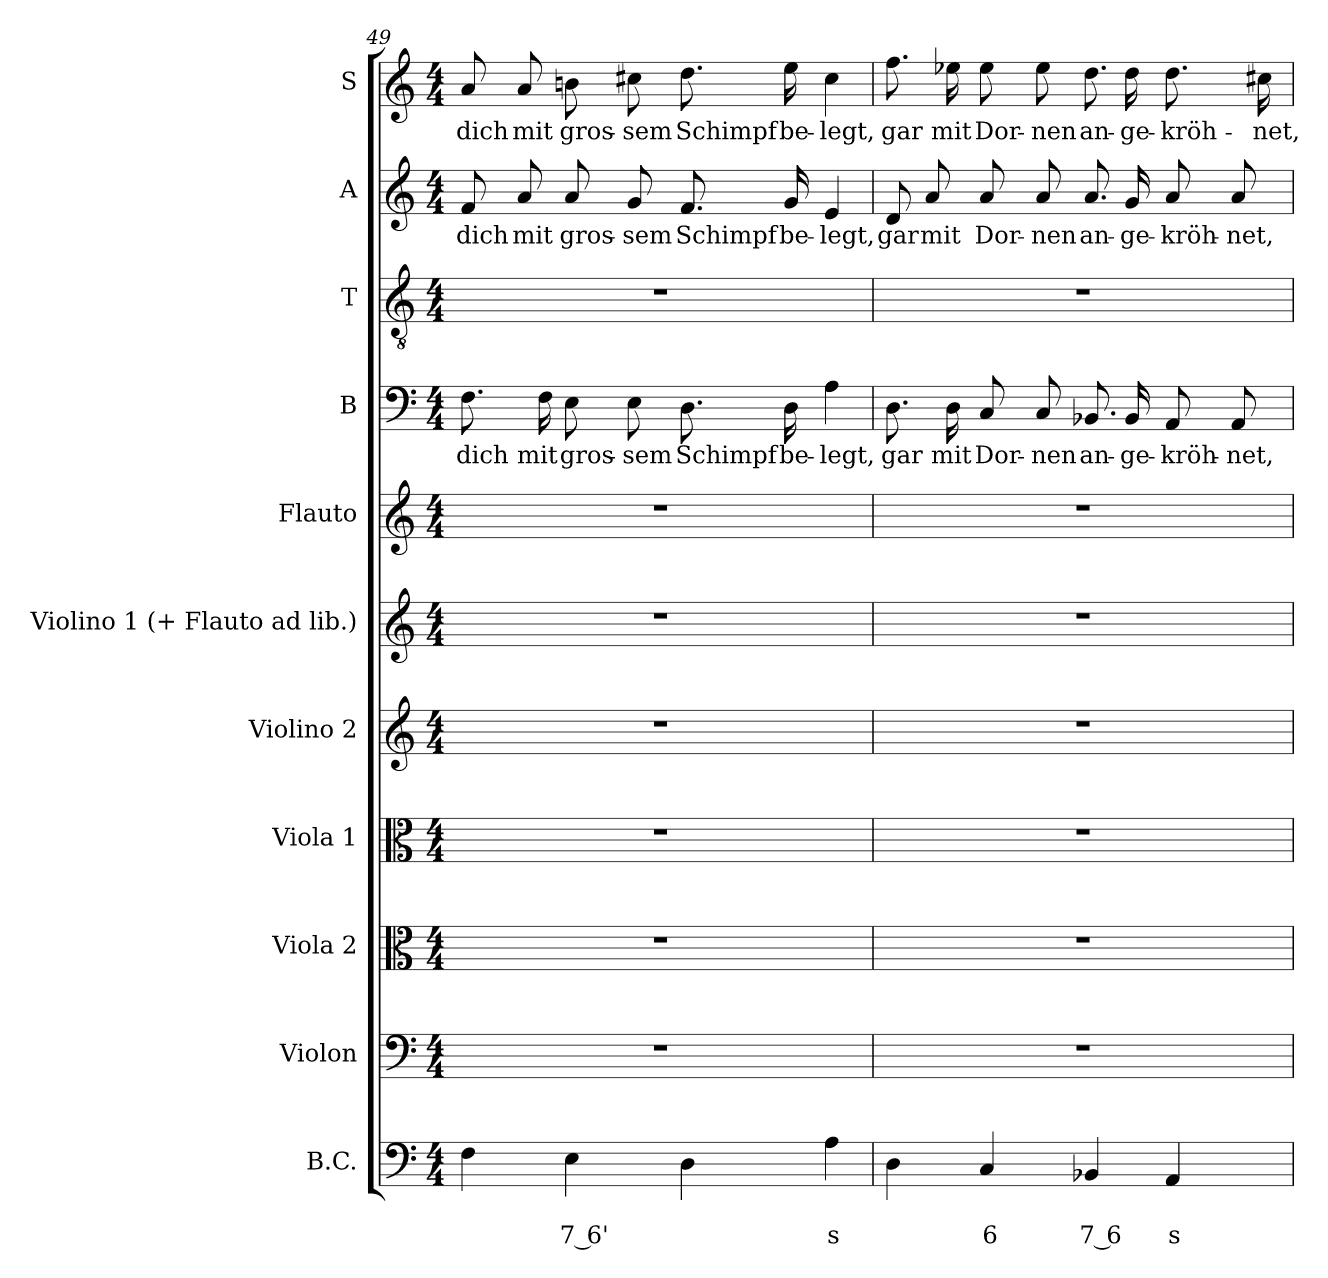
**kern	**text	**text	**kern	**kern	**kern	**kern	**kern	**kern	**kern	**text	**kern	**kern	**text	**kern	**text
*part11	*part11	*part11	*part10	*part9	*part8	*part7	*part6	*part5	*part4	*part4	*part3	*part2	*part2	*part1	*part1
*staff11	*staff11	*staff11	*staff10	*staff9	*staff8	*staff7	*staff6	*staff5	*staff4	*staff4	*staff3	*staff2	*staff2	*staff1	*staff1
*I"B.C.	*	*	*I"Violon	*I"Viola 2	*I"Viola 1	*I"Violino 2	*I"Violino 1 (+ Flauto ad lib.)	*I"Flauto	*I"B	*	*I"T	*I"A	*	*I"S	*
*I'B.C.	*	*	*I'Vn	*I'Va2	*I'Va1	*I'Vn2	*I'Vn1	*I'Fl.	*I'B	*	*I'T	*I'A	*	*I'S	*
*clefF4	*	*	*clefF4	*clefC3	*clefC3	*clefG2	*clefG2	*clefG2	*clefF4	*	*clefGv2	*clefG2	*	*clefG2	*
*	*	*	*	*	*	*	*	*	*	*	*ITrd7c12	*	*	*	*
*k[]	*	*	*k[]	*k[]	*k[]	*k[]	*k[]	*k[]	*k[]	*	*k[]	*k[]	*	*k[]	*
*C:	*	*	*C:	*C:	*C:	*C:	*C:	*C:	*C:	*	*C:	*C:	*	*C:	*
*M4/4	*	*	*M4/4	*M4/4	*M4/4	*M4/4	*M4/4	*M4/4	*M4/4	*	*M4/4	*M4/4	*	*M4/4	*
=49	=49	=49	=49	=49	=49	=49	=49	=49	=49	=49	=49	=49	=49	=49	=49
!	!	!	!	!	!	!	!	!	!	!LO:LY:b	!	!	!	!	!
!	!	!	!	!	!	!	!	!	!	!	!	!	!LO:LY:b	!	!
!	!	!	!	!	!	!	!	!	!	!	!	!	!	!	!LO:LY:b
4F\	.	.	1r	1r	1r	1r	1r	1r	8.F\	dich	1r	8f/	dich	8a/	dich
!	!	!	!	!	!	!	!	!	!	!	!	!	!LO:LY:b	!	!
!	!	!	!	!	!	!	!	!	!	!	!	!	!	!	!LO:LY:b
.	.	.	.	.	.	.	.	.	.	.	.	8a/	mit	8a/	mit
!	!	!	!	!	!	!	!	!	!	!LO:LY:b	!	!	!	!	!
.	.	.	.	.	.	.	.	.	16F\	mit	.	.	.	.	.
!	!	!LO:LY:b	!	!	!	!	!	!	!	!	!	!	!	!	!
!	!	!	!	!	!	!	!	!	!	!LO:LY:b	!	!	!	!	!
!	!	!	!	!	!	!	!	!	!	!	!	!	!LO:LY:b	!	!
!	!	!	!	!	!	!	!	!	!	!	!	!	!	!	!LO:LY:b
4E\	.	7 6'	.	.	.	.	.	.	8E\	gros-	.	8a/	gros-	8bn\	gros-
!	!	!	!	!	!	!	!	!	!	!LO:LY:b	!	!	!	!	!
!	!	!	!	!	!	!	!	!	!	!	!	!	!LO:LY:b	!	!
!	!	!	!	!	!	!	!	!	!	!	!	!	!	!	!LO:LY:b
.	.	.	.	.	.	.	.	.	8E\	-sem	.	8g/	-sem	8cc#X\	-sem
!	!	!	!	!	!	!	!	!	!	!LO:LY:b	!	!	!	!	!
!	!	!	!	!	!	!	!	!	!	!	!	!	!LO:LY:b	!	!
!	!	!	!	!	!	!	!	!	!	!	!	!	!	!	!LO:LY:b
4D\	.	.	.	.	.	.	.	.	8.D\	Schimpf	.	8.f/	Schimpf	8.dd\	Schimpf
!	!	!	!	!	!	!	!	!	!	!LO:LY:b	!	!	!	!	!
!	!	!	!	!	!	!	!	!	!	!	!	!	!LO:LY:b	!	!
!	!	!	!	!	!	!	!	!	!	!	!	!	!	!	!LO:LY:b
.	.	.	.	.	.	.	.	.	16D\	be-	.	16g/	be-	16ee\	be-
!	!	!LO:LY:b	!	!	!	!	!	!	!	!	!	!	!	!	!
!	!	!	!	!	!	!	!	!	!	!LO:LY:b	!	!	!	!	!
!	!	!	!	!	!	!	!	!	!	!	!	!	!LO:LY:b	!	!
!	!	!	!	!	!	!	!	!	!	!	!	!	!	!	!LO:LY:b
4A\	.	s	.	.	.	.	.	.	4A\	-legt,	.	4e/	-legt,	4cc#\	-legt,
!!LO:LB:g=z
=50	=50	=50	=50	=50	=50	=50	=50	=50	=50	=50	=50	=50	=50	=50	=50
!	!	!	!	!	!	!	!	!	!	!LO:LY:b	!	!	!	!	!
!	!	!	!	!	!	!	!	!	!	!	!	!	!LO:LY:b	!	!
!	!	!	!	!	!	!	!	!	!	!	!	!	!	!	!LO:LY:b
4D\	.	.	1r	1r	1r	1r	1r	1r	8.D\	gar	1r	8d/	gar	8.ff\	gar
!	!	!	!	!	!	!	!	!	!	!	!	!	!LO:LY:b	!	!
.	.	.	.	.	.	.	.	.	.	.	.	8a/	mit	.	.
!	!	!	!	!	!	!	!	!	!	!LO:LY:b	!	!	!	!	!
!	!	!	!	!	!	!	!	!	!	!	!	!	!	!	!LO:LY:b
.	.	.	.	.	.	.	.	.	16D\	mit	.	.	.	16ee-X\	mit
!	!	!LO:LY:b	!	!	!	!	!	!	!	!	!	!	!	!	!
!	!	!	!	!	!	!	!	!	!	!LO:LY:b	!	!	!	!	!
!	!	!	!	!	!	!	!	!	!	!	!	!	!LO:LY:b	!	!
!	!	!	!	!	!	!	!	!	!	!	!	!	!	!	!LO:LY:b
4C/	.	6	.	.	.	.	.	.	8C/	Dor-	.	8a/	Dor-	8ee-\	Dor-
!	!	!	!	!	!	!	!	!	!	!LO:LY:b	!	!	!	!	!
!	!	!	!	!	!	!	!	!	!	!	!	!	!LO:LY:b	!	!
!	!	!	!	!	!	!	!	!	!	!	!	!	!	!	!LO:LY:b
.	.	.	.	.	.	.	.	.	8C/	-nen	.	8a/	-nen	8ee-\	-nen
!	!	!LO:LY:b	!	!	!	!	!	!	!	!	!	!	!	!	!
!	!	!	!	!	!	!	!	!	!	!LO:LY:b	!	!	!	!	!
!	!	!	!	!	!	!	!	!	!	!	!	!	!LO:LY:b	!	!
!	!	!	!	!	!	!	!	!	!	!	!	!	!	!	!LO:LY:b
4BB-X/	.	7 6	.	.	.	.	.	.	8.BB-X/	an-	.	8.a/	an-	8.dd\	an-
!	!	!	!	!	!	!	!	!	!	!LO:LY:b	!	!	!	!	!
!	!	!	!	!	!	!	!	!	!	!	!	!	!LO:LY:b	!	!
!	!	!	!	!	!	!	!	!	!	!	!	!	!	!	!LO:LY:b
.	.	.	.	.	.	.	.	.	16BB-/	-ge-	.	16g/	-ge-	16dd\	-ge-
!	!	!LO:LY:b	!	!	!	!	!	!	!	!	!	!	!	!	!
!	!	!	!	!	!	!	!	!	!	!LO:LY:b	!	!	!	!	!
!	!	!	!	!	!	!	!	!	!	!	!	!	!LO:LY:b	!	!
!	!	!	!	!	!	!	!	!	!	!	!	!	!	!	!LO:LY:b
4AA/	.	s	.	.	.	.	.	.	8AA/	-kröh-	.	8a/	-kröh-	8.dd\	-kröh-
!	!	!	!	!	!	!	!	!	!	!LO:LY:b	!	!	!	!	!
!	!	!	!	!	!	!	!	!	!	!	!	!	!LO:LY:b	!	!
.	.	.	.	.	.	.	.	.	8AA/	-net,	.	8a/	-net,	.	.
!	!	!	!	!	!	!	!	!	!	!	!	!	!	!	!LO:LY:b
.	.	.	.	.	.	.	.	.	.	.	.	.	.	16cc#X\	-net,
=	=	=	=	=	=	=	=	=	=	=	=	=	=	=	=
*-	*-	*-	*-	*-	*-	*-	*-	*-	*-	*-	*-	*-	*-	*-	*-
